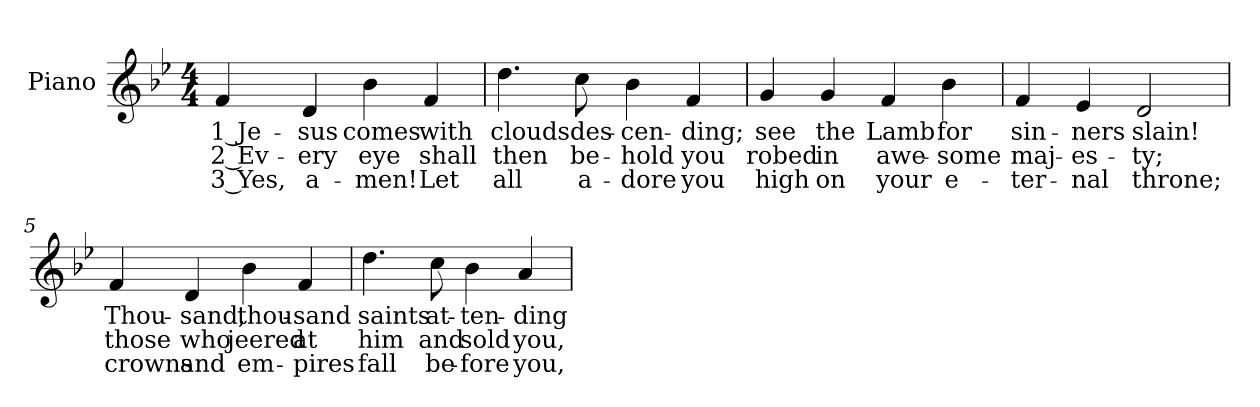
**kern	**text	**text	**text
*part1	*part1	*part1	*part1
*staff1	*staff1	*staff1	*staff1
*I"Piano	*	*	*
*I'Pno.	*	*	*
!!LO:PB:g=z
*clefG2	*	*	*
*k[b-e-]	*	*	*
*B-:	*	*	*
*M4/4	*	*	*
=1	=1	=1	=1
!	!LO:LY:b:color=#000000	!LO:LY:b:color=#000000	!LO:LY:b:color=#000000
4fi/	1 Je-	2 Ev-	3 Yes,
!	!LO:LY:b:color=#000000	!LO:LY:b:color=#000000	!LO:LY:b:color=#000000
4di/	-sus	-ery	a-
!	!LO:LY:b:color=#000000	!LO:LY:b:color=#000000	!LO:LY:b:color=#000000
4b-i\	comes	eye	-men!
!	!LO:LY:b:color=#000000	!LO:LY:b:color=#000000	!LO:LY:b:color=#000000
4fi/	with	shall	Let
=2	=2	=2	=2
!	!LO:LY:b:color=#000000	!LO:LY:b:color=#000000	!LO:LY:b:color=#000000
4.ddi\	clouds	then	all
!	!LO:LY:b:color=#000000	!LO:LY:b:color=#000000	!LO:LY:b:color=#000000
8cci\	des-	be-	a-
!	!LO:LY:b:color=#000000	!LO:LY:b:color=#000000	!LO:LY:b:color=#000000
4b-i\	-cen-	-hold	-dore
!	!LO:LY:b:color=#000000	!LO:LY:b:color=#000000	!LO:LY:b:color=#000000
4fi/	-ding;	you	you
=3	=3	=3	=3
!	!LO:LY:b:color=#000000	!LO:LY:b:color=#000000	!LO:LY:b:color=#000000
4gi/	see	robed	high
!	!LO:LY:b:color=#000000	!LO:LY:b:color=#000000	!LO:LY:b:color=#000000
4gi/	the	in	on
!	!LO:LY:b:color=#000000	!LO:LY:b:color=#000000	!LO:LY:b:color=#000000
4fi/	Lamb	awe-	your
!	!LO:LY:b:color=#000000	!LO:LY:b:color=#000000	!LO:LY:b:color=#000000
4b-i\	for	-some	e-
!!LO:LB:g=z
=4	=4	=4	=4
!	!LO:LY:b:color=#000000	!LO:LY:b:color=#000000	!LO:LY:b:color=#000000
4fi/	sin-	maj-	-ter-
!	!LO:LY:b:color=#000000	!LO:LY:b:color=#000000	!LO:LY:b:color=#000000
4e-i/	-ners	-es-	-nal
!	!LO:LY:b:color=#000000	!LO:LY:b:color=#000000	!LO:LY:b:color=#000000
2di/	slain!	-ty;	throne;
=5	=5	=5	=5
!	!LO:LY:b:color=#000000	!LO:LY:b:color=#000000	!LO:LY:b:color=#000000
4fi/	Thou-	those	crowns
!	!LO:LY:b:color=#000000	!LO:LY:b:color=#000000	!LO:LY:b:color=#000000
4di/	-sand,	who	and
!	!LO:LY:b:color=#000000	!LO:LY:b:color=#000000	!LO:LY:b:color=#000000
4b-i\	thou-	jeered	em-
!	!LO:LY:b:color=#000000	!LO:LY:b:color=#000000	!LO:LY:b:color=#000000
4fi/	-sand	at	-pires
=6	=6	=6	=6
!	!LO:LY:b:color=#000000	!LO:LY:b:color=#000000	!LO:LY:b:color=#000000
4.ddi\	saints	him	fall
!	!LO:LY:b:color=#000000	!LO:LY:b:color=#000000	!LO:LY:b:color=#000000
8cci\	at-	and	be-
!	!LO:LY:b:color=#000000	!LO:LY:b:color=#000000	!LO:LY:b:color=#000000
4b-i\	-ten-	sold	-fore
!	!LO:LY:b:color=#000000	!LO:LY:b:color=#000000	!LO:LY:b:color=#000000
4ai/	-ding	you,	you,
=	=	=	=
*-	*-	*-	*-
